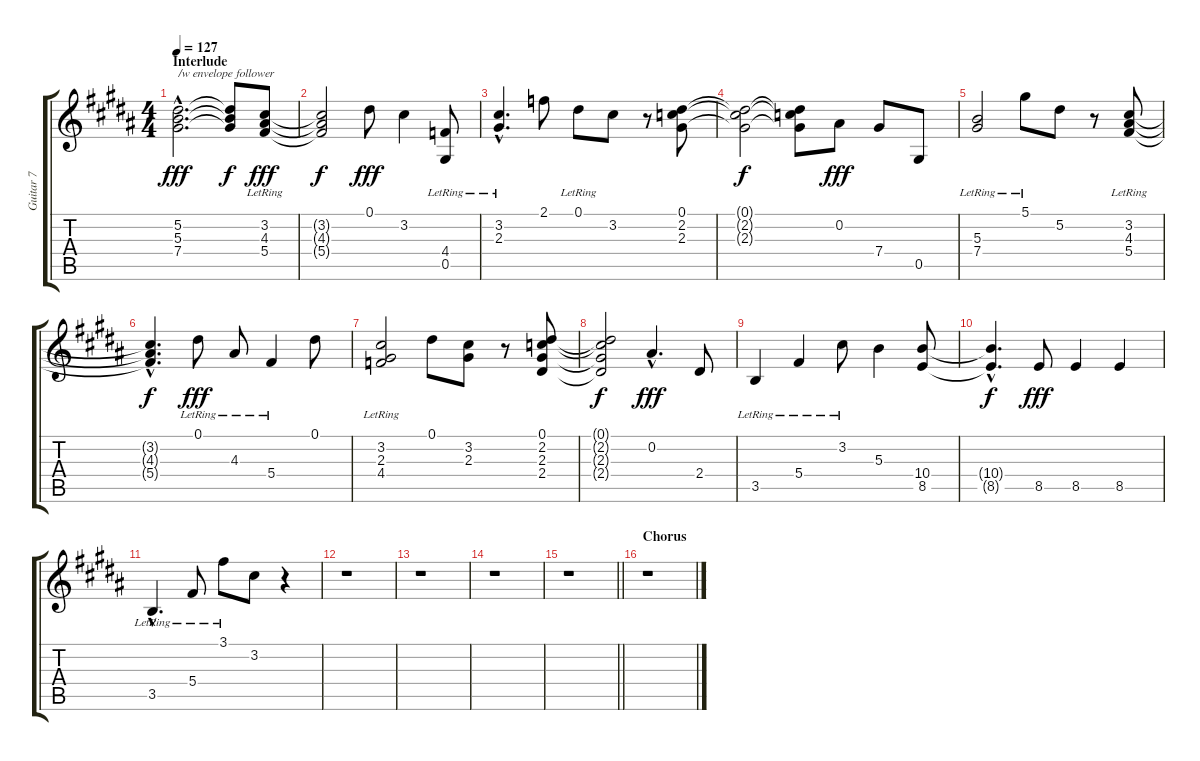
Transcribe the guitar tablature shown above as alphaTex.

\track ("Guitar 7" "Guitar 7") {instrument electricguitarclean}
\staff {score tabs}
\tuning (Eb4 Bb3 Gb3 Db3 Ab2 Eb2) {hide}
\ts (4 4)
\section ("" "Interlude")
\tempo 127
\clef g2
\ks b
(5.2{hac} 5.3{hac} 7.4{hac}).2{d txt "/w envelope follower" dy fff} (5.2{t} 5.3{t} 7.4{t}).8{dy f} (3.2{lr} 4.3{lr} 5.4{lr}).8{dy fff} |
(3.2{t} 4.3{t} 5.4{t}).2{dy f} 0.1.8{dy fff} 3.2.4 (4.4{lr} 0.5{lr}).8 |
(3.2{hac lr} 2.3{hac lr}).4{d} 2.1.8 0.1{lr}.8 3.2.8 r.8 (0.1 2.2 2.3).8 |
(0.1{t} 2.2{t} 2.3{t}).2{dy f} (0.1{t} 2.2{t} 2.3{t}).8 0.2.8{dy fff} 7.4.8 0.5.8 |
(5.3{lr} 7.4{lr}).2 5.1{lr}.8 5.2.8 r.8 (3.2{lr} 4.3{lr} 5.4{lr}).8 |
(3.2{hac t} 4.3{hac t} 5.4{hac t}).4{d dy f} 0.1{lr}.8{dy fff} 4.3{lr}.8 5.4{lr}.4 0.1.8 |
(3.2{lr} 2.3{lr} 4.4{lr}).2 0.1.8 (3.2 2.3).8 r.8 (0.1 2.2 2.3 2.4).8 |
(0.1{t} 2.2{t} 2.3{t} 2.4{t}).2{dy f} 0.2{hac}.4{d dy fff} 2.4.8 |
3.5{lr}.4 5.4{lr}.4 3.2{lr}.8 5.3.4 (10.4 8.5).8 |
(10.4{hac t} 8.5{hac t}).4{d dy f} 8.5.8{dy fff} 8.5.4 8.5.4 |
3.5{hac lr}.4{d} 5.4{lr}.8 3.1{lr}.8 3.2.8 r.4 |
r.1 |
r.1 |
r.1 |
\barLineRight lightlight
r.1 |
\section ("" "Chorus")
r.1
